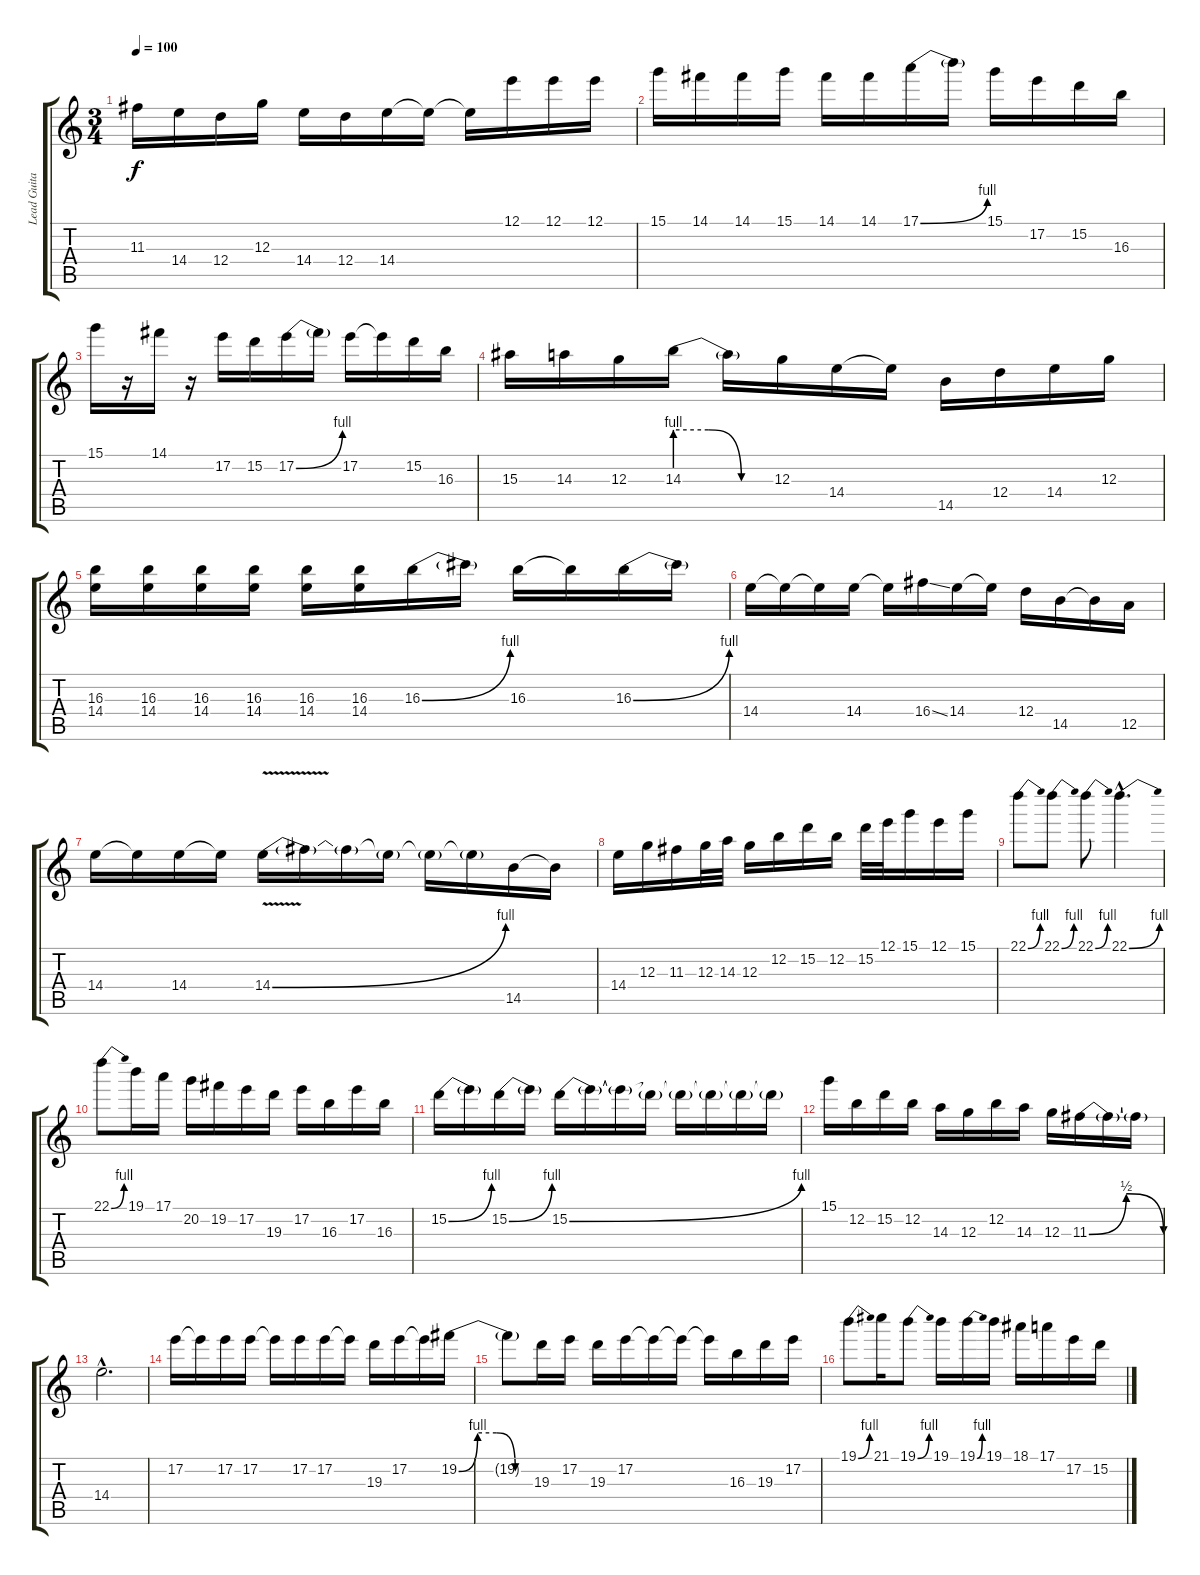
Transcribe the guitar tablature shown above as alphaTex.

\track ("Lead Guitar" "Lead Guita") {instrument overdrivenguitar}
\staff {score tabs}
\tuning (E4 B3 G3 D3 A2 E2) {hide}
\ts (3 4)
\tempo 100
\clef g2
\ks c
11.3.16{dy f} 14.4.16 12.4.16 12.3.16 14.4.16 12.4.16 14.4.16 14.4{t}.16 14.4{t}.16 12.1.16 12.1.16 12.1.16 |
15.1.16 14.1.16 14.1.16 15.1.16 14.1.16 14.1.16 17.1{be (bend 0 0 60 4)}.16 17.1{t}.16 15.1.16 17.2.16 15.2.16 16.3.16 |
15.1.16 r.16 14.1.16 r.16 17.2.16 15.2.16 17.2{be (bend 0 0 60 4)}.16 17.2{t}.16 17.2.16 17.2{t}.16 15.2.16 16.3.16 |
15.3.16 14.3.16 12.3.16 14.3{be (custom 0 4 20 4 40 0 60 0)}.16 14.3{t}.16 12.3.16 14.4.16 14.4{t}.16 14.5.16 12.4.16 14.4.16 12.3.16 |
(16.3 14.4).16 (16.3 14.4).16 (16.3 14.4).16 (16.3 14.4).16 (16.3 14.4).16 (16.3 14.4).16 16.3{be (bend 0 0 60 4)}.16 16.3{t}.16 16.3.16 16.3{t}.16 16.3{be (bend 0 0 60 4)}.16 16.3{t}.16 |
14.4.16 14.4{t}.16 14.4{t}.16 14.4.16 14.4{t}.16 16.4{ss}.16 14.4.16 14.4{t}.16 12.4.16 14.5.16 14.5{t}.16 12.5.16 |
14.4.16 14.4{t}.16 14.4.16 14.4{t}.16 14.4{be (bend 0 0 60 4) v}.16 14.4{t}.16 14.4{t}.16 14.4{t}.16 14.4{t}.16 14.4{t}.16 14.5.16 14.5{t}.16 |
14.4.16 12.3.16 11.3.16 12.3.32 14.3.32 12.3.16 12.2.16 15.2.16 12.2.16 15.2.32 12.1.32 15.1.16 12.1.16 15.1.16 |
22.1{be (bend 0 0 60 4)}.8 22.1{be (bend 0 0 60 4)}.8 22.1{be (bend 0 0 60 4)}.8 22.1{be (bend 0 0 60 4) hac}.4{d} |
22.1{be (bend 0 0 60 4)}.8 19.1.16 17.1.16 20.2.16 19.2.16 17.2.16 19.3.16 17.2.16 16.3.16 17.2.16 16.3.16 |
15.2{be (bend 0 0 60 4)}.16 15.2{t}.16 15.2{be (bend 0 0 60 4)}.16 15.2{t}.16 15.2{be (bend 0 0 60 4)}.16 15.2{t}.16 15.2{t}.16 15.2{t}.16 15.2{t}.16 15.2{t}.16 15.2{t}.16 15.2{t}.16 |
15.1.16 12.2.16 15.2.16 12.2.16 14.3.16 12.3.16 12.2.16 14.3.16 12.3.16 11.3{be (bendrelease 0 0 30 2 30 2 60 0)}.16 11.3{t}.16 11.3{t}.16 |
14.4{hac}.2{d} |
17.2.16 17.2{t}.16 17.2.16 17.2.16 17.2{t}.16 17.2.16 17.2.16 17.2{t}.16 19.3.16 17.2.16 17.2{t}.16 19.2{be (custom 0 0 15 4 30 4 45 0 60 0)}.16 |
19.2{t}.8 19.3.16 17.2.16 19.3.16 17.2.16 17.2{t}.16 17.2{t}.16 17.2{t}.16 16.3.16 19.3.16 17.2.16 |
19.1{be (bend 0 0 60 4)}.8 21.1.16 19.1{be (bend 0 0 60 4)}.8 19.1.16 19.1{be (bend 0 0 60 4)}.16 19.1.16 18.1.16 17.1.16 17.2.16 15.2.16
